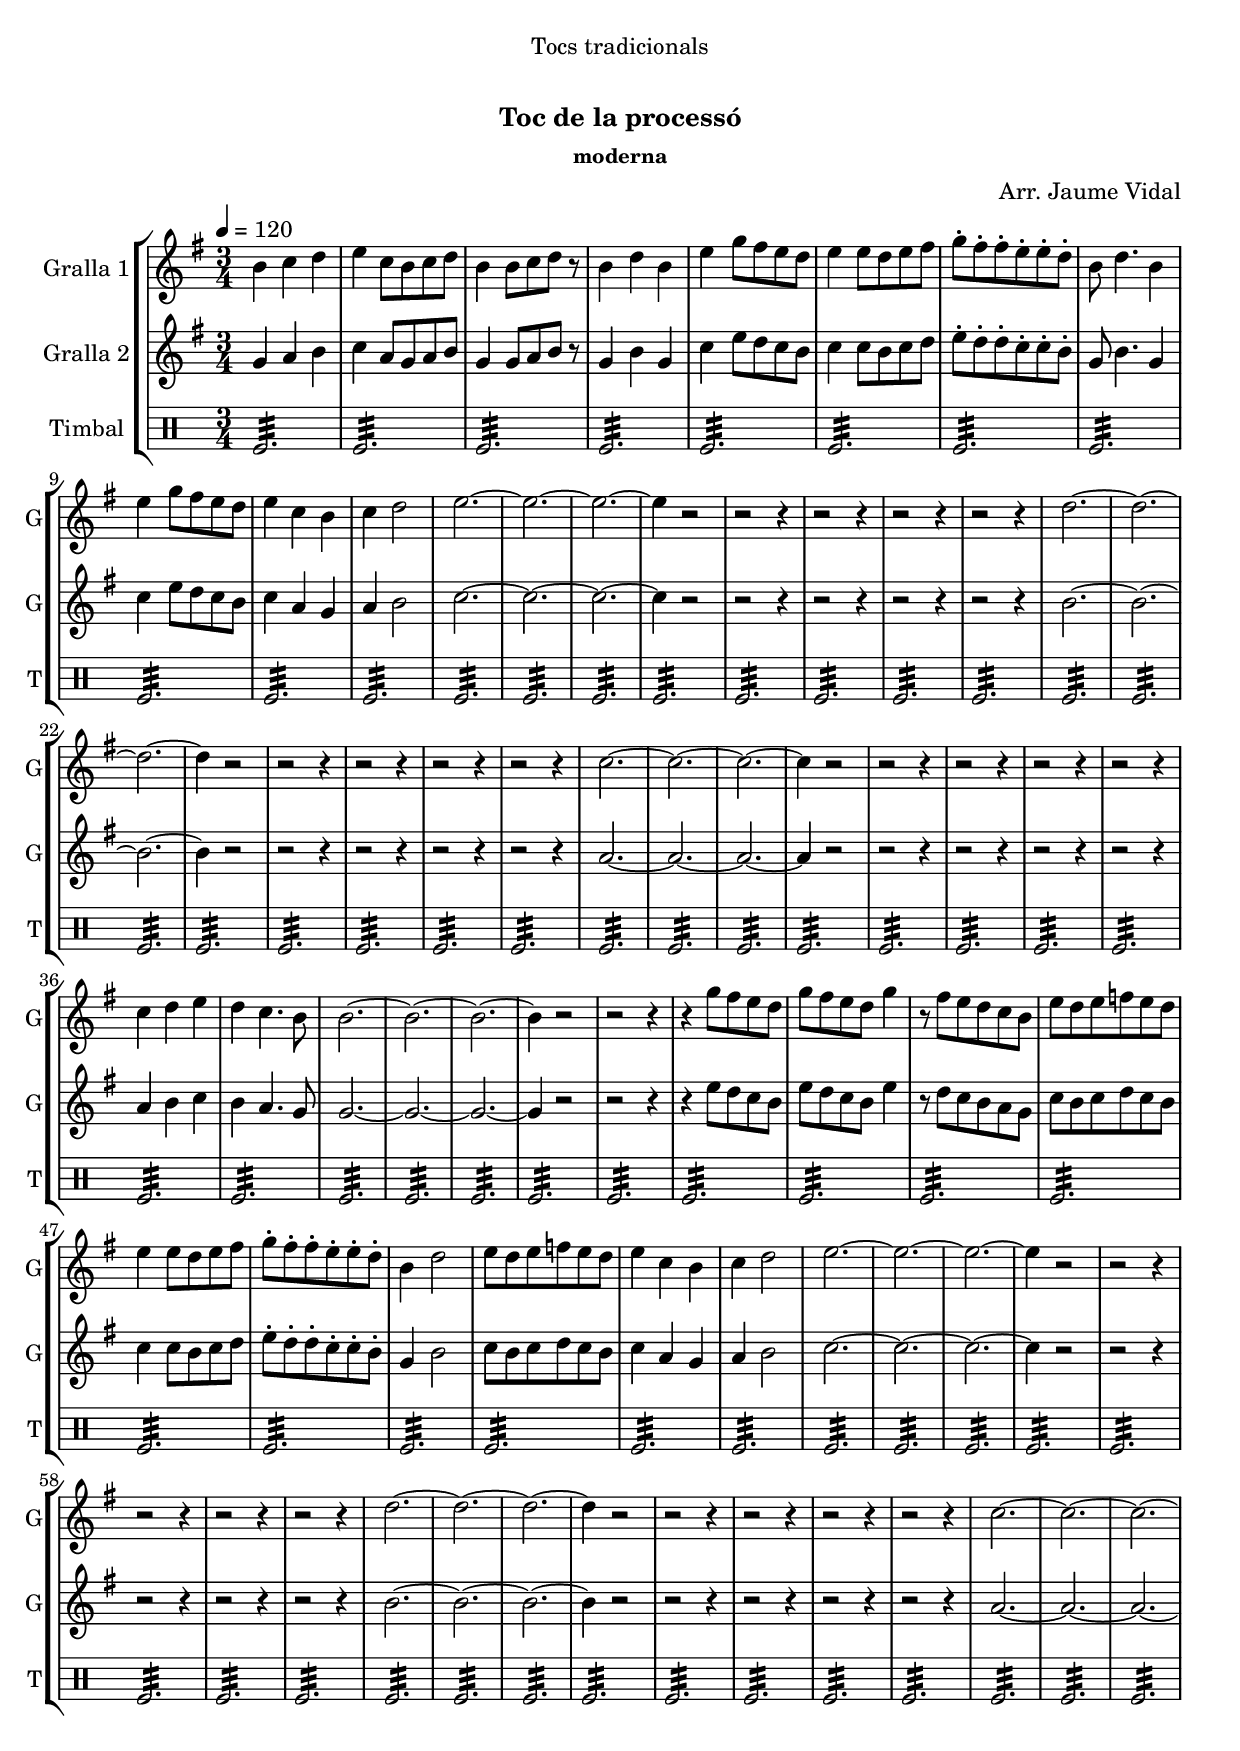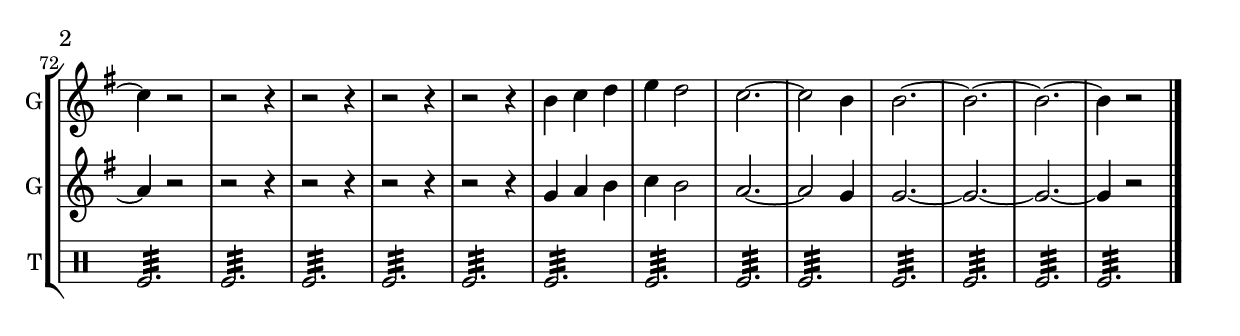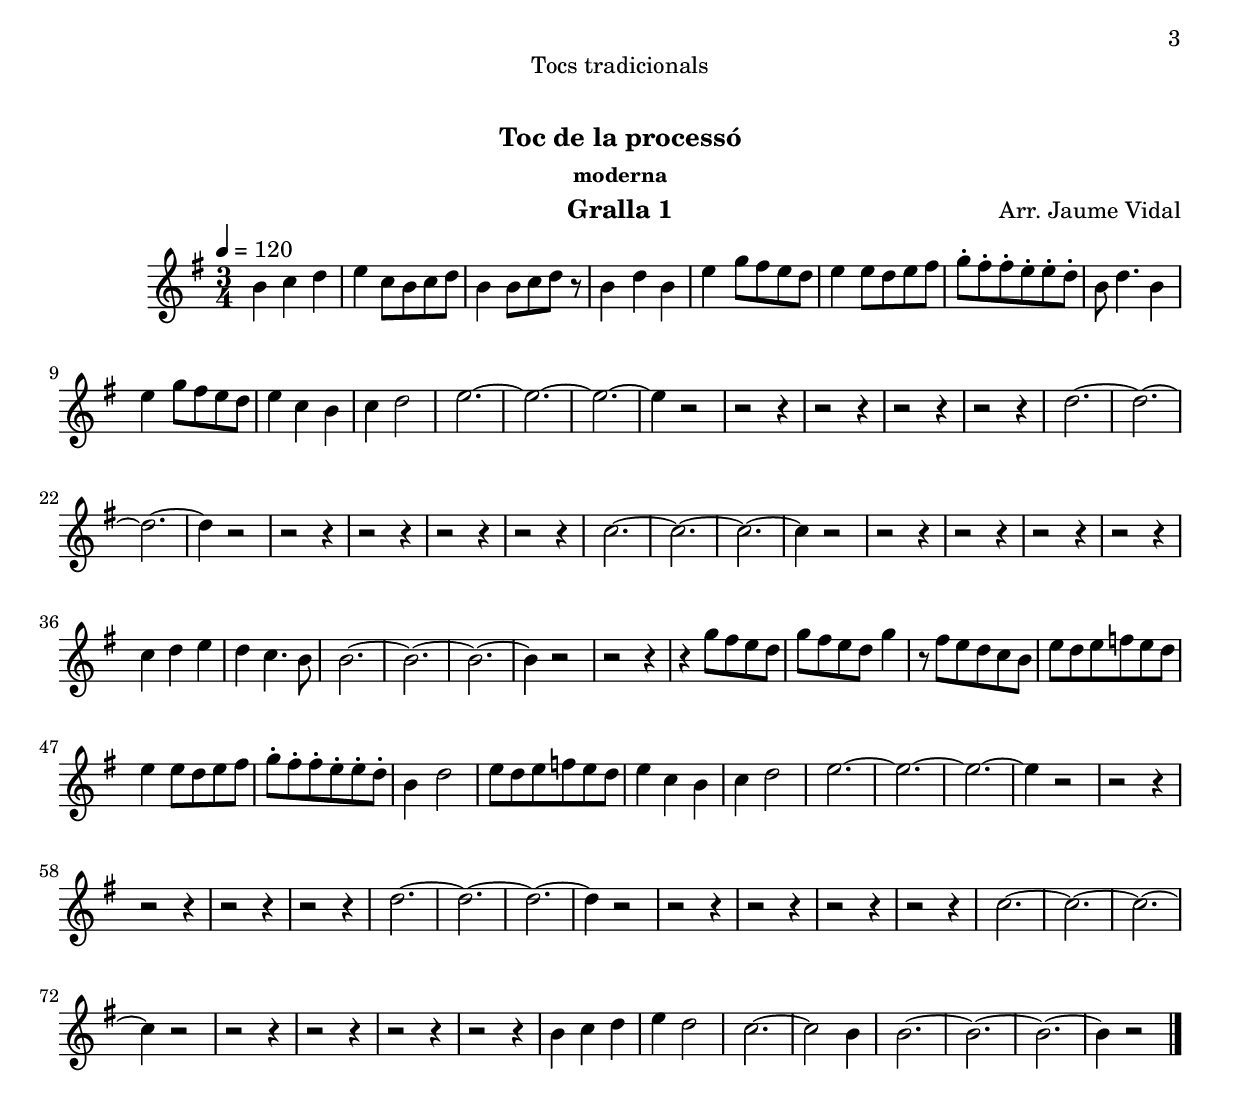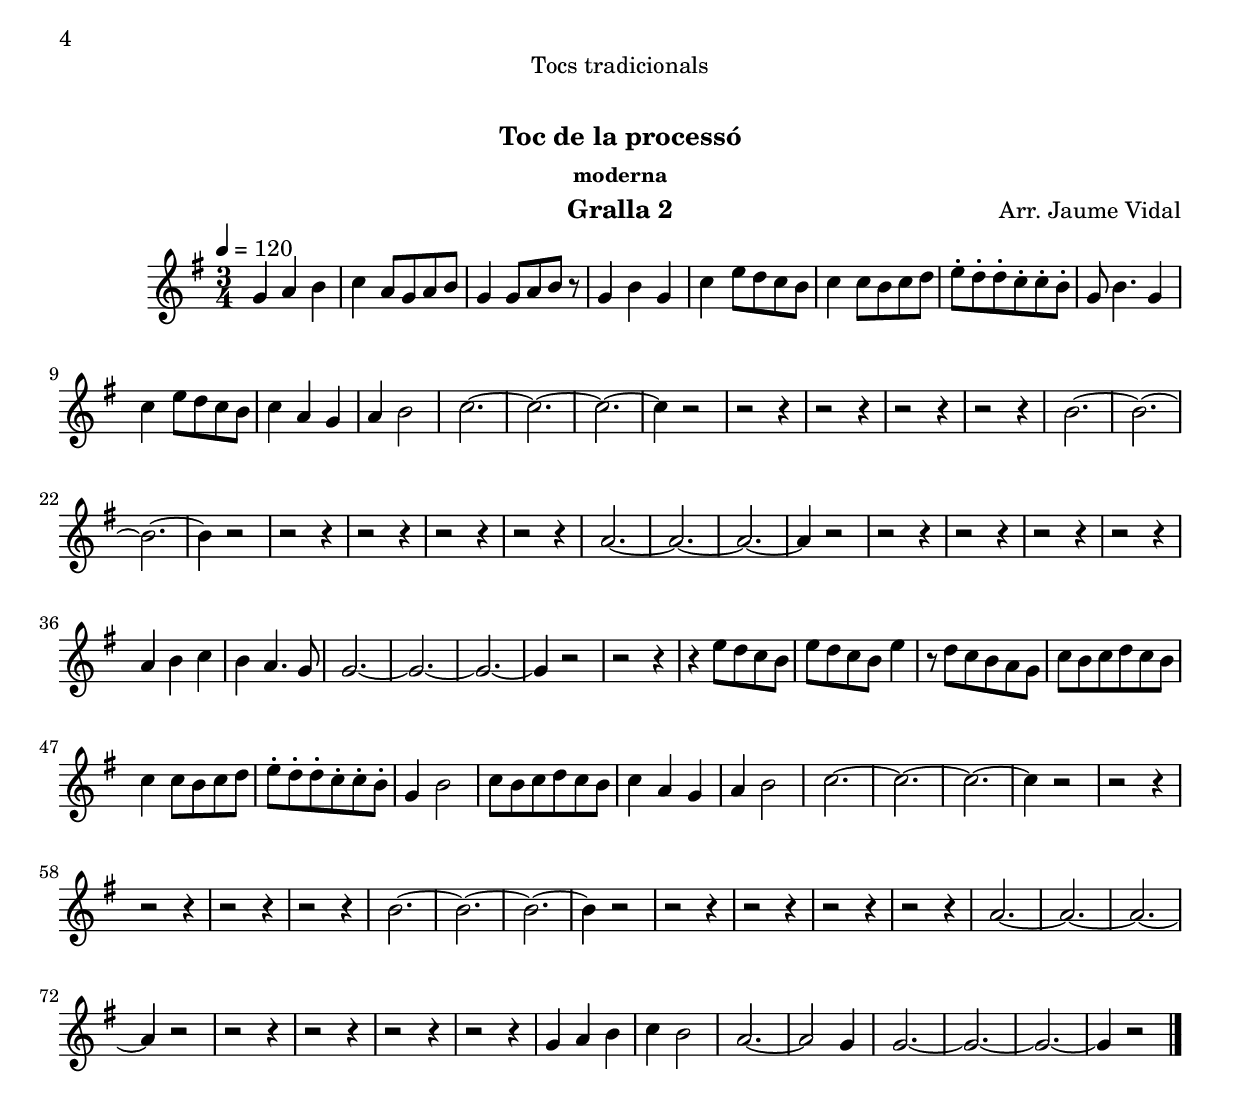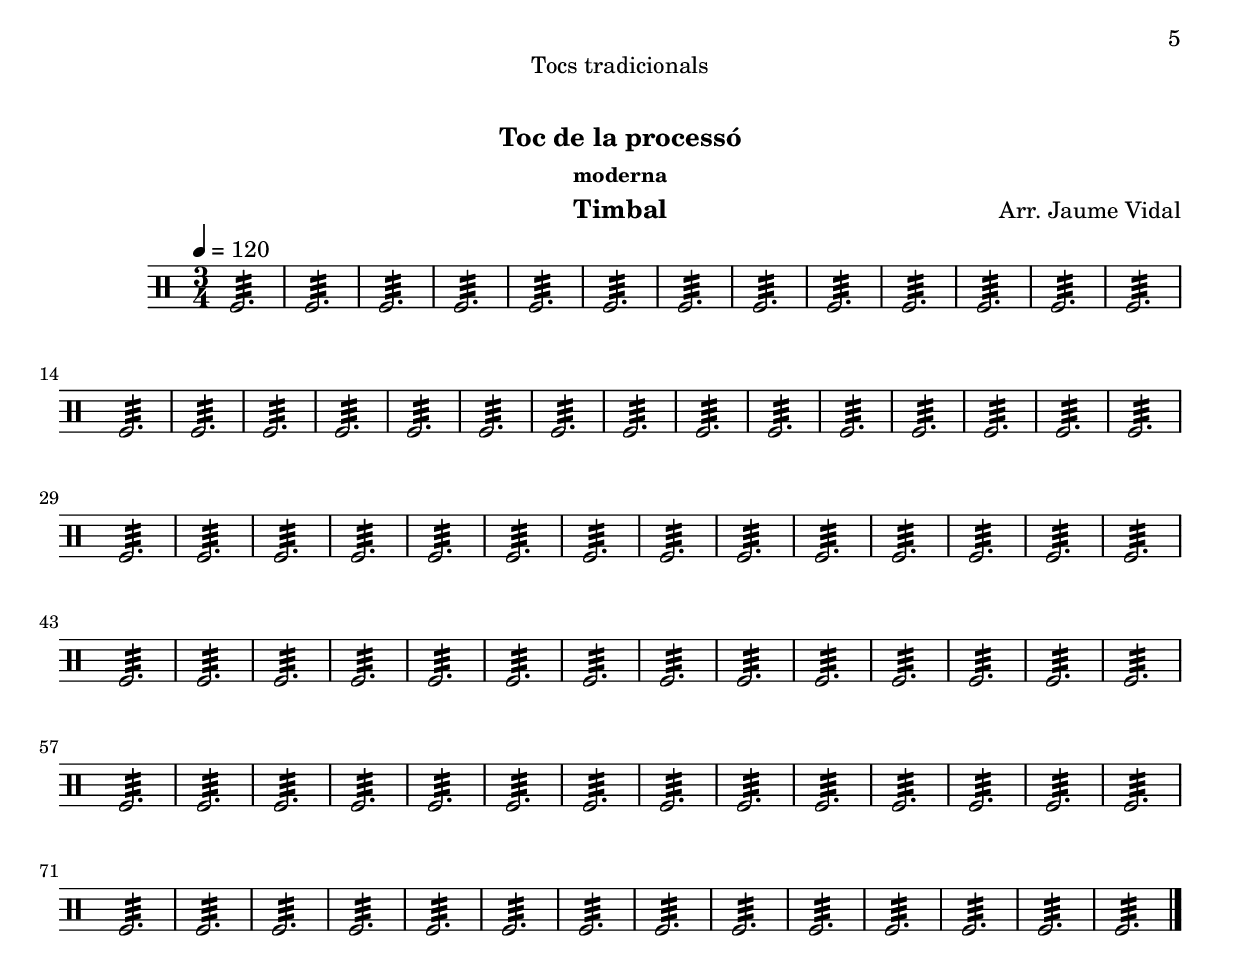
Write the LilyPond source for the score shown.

\version "2.22.1"

\header {
  dedication="Tocs tradicionals"
  title="  "
  subtitle="Toc de la processó"
  subsubtitle="moderna"
  poet=""
  meter=""
  piece=""
  composer="Arr. Jaume Vidal"
  arranger=""
  opus=""
  instrument=""
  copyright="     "
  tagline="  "
}

liniaroAa =
\relative b'
{
  \tempo 4=120
  \clef treble
  \key g \major
  \time 3/4
  b4 c d  |
  e4 c8 b c d  |
  b4 b8 c d r  |
  b4 d b  |
  %05
  e4 g8 fis e d  |
  e4 e8 d e fis  |
  g8-. fis-. fis-. e-. e-. d-.  |
  b8 d4. b4  |
  e4 g8 fis e d  |
  %10
  e4 c b  |
  c4 d2  |
  e2. ~  |
  e2. ~  |
  e2. ~  |
  %15
  e4 r2  |
  r2 r4  |
  r2 r4  |
  r2 r4  |
  r2 r4  |
  %20
  d2. ~  |
  d2. ~  |
  d2. ~  |
  d4 r2  |
  r2 r4  |
  %25
  r2 r4  |
  r2 r4  |
  r2 r4  |
  c2. ~  |
  c2. ~  |
  %30
  c2. ~  |
  c4 r2  |
  r2 r4  |
  r2 r4  |
  r2 r4  |
  %35
  r2 r4  |
  c4 d e  |
  d4 c4. b8  |
  b2. ~  |
  b2. ~  |
  %40
  b2. ~  |
  b4 r2  |
  r2 r4  |
  r4 g'8 fis e d  |
  g8 fis e d g4  |
  %45
  r8 fis e d c b  |
  e8 d e f e d  |
  e4 e8 d e fis  |
  g8-. fis-. fis-. e-. e-. d-.  |
  b4 d2  |
  %50
  e8 d e f e d  |
  e4 c b  |
  c4 d2  |
  e2. ~  |
  e2. ~  |
  %55
  e2. ~  |
  e4 r2  |
  r2 r4  |
  r2 r4  |
  r2 r4  |
  %60
  r2 r4  |
  d2. ~  |
  d2. ~  |
  d2. ~  |
  d4 r2  |
  %65
  r2 r4  |
  r2 r4  |
  r2 r4  |
  r2 r4  |
  c2. ~  |
  %70
  c2. ~  |
  c2. ~  |
  c4 r2  |
  r2 r4  |
  r2 r4  |
  %75
  r2 r4  |
  r2 r4  |
  b4 c d  |
  e4 d2  |
  c2. ~  |
  %80
  c2 b4  |
  b2. ~  |
  b2. ~  |
  b2. ~  |
  b4 r2  \bar "|."
}

liniaroAb =
\relative g'
{
  \tempo 4=120
  \clef treble
  \key g \major
  \time 3/4
  g4 a b  |
  c4 a8 g a b  |
  g4 g8 a b r  |
  g4 b g  |
  %05
  c4 e8 d c b  |
  c4 c8 b c d  |
  e8-. d-. d-. c-. c-. b-.  |
  g8 b4. g4  |
  c4 e8 d c b  |
  %10
  c4 a g  |
  a4 b2  |
  c2. ~  |
  c2. ~  |
  c2. ~  |
  %15
  c4 r2  |
  r2 r4  |
  r2 r4  |
  r2 r4  |
  r2 r4  |
  %20
  b2. ~  |
  b2. ~  |
  b2. ~  |
  b4 r2  |
  r2 r4  |
  %25
  r2 r4  |
  r2 r4  |
  r2 r4  |
  a2. ~  |
  a2. ~  |
  %30
  a2. ~  |
  a4 r2  |
  r2 r4  |
  r2 r4  |
  r2 r4  |
  %35
  r2 r4  |
  a4 b c  |
  b4 a4. g8  |
  g2. ~  |
  g2. ~  |
  %40
  g2. ~  |
  g4 r2  |
  r2 r4  |
  r4 e'8 d c b  |
  e8 d c b e4  |
  %45
  r8 d c b a g  |
  c8 b c d c b  |
  c4 c8 b c d  |
  e8-. d-. d-. c-. c-. b-.  |
  g4 b2  |
  %50
  c8 b c d c b  |
  c4 a g  |
  a4 b2  |
  c2. ~  |
  c2. ~  |
  %55
  c2. ~  |
  c4 r2  |
  r2 r4  |
  r2 r4  |
  r2 r4  |
  %60
  r2 r4  |
  b2. ~  |
  b2. ~  |
  b2. ~  |
  b4 r2  |
  %65
  r2 r4  |
  r2 r4  |
  r2 r4  |
  r2 r4  |
  a2. ~  |
  %70
  a2. ~  |
  a2. ~  |
  a4 r2  |
  r2 r4  |
  r2 r4  |
  %75
  r2 r4  |
  r2 r4  |
  g4 a b  |
  c4 b2  |
  a2. ~  |
  %80
  a2 g4  |
  g2. ~  |
  g2. ~  |
  g2. ~  |
  g4 r2  \bar "|."
}

liniaroAc =
\drummode
{
  \tempo 4=120
  \time 3/4
  tomfl2.:32  |
  tomfl2.:32  |
  tomfl2.:32  |
  tomfl2.:32  |
  %05
  tomfl2.:32  |
  tomfl2.:32  |
  tomfl2.:32  |
  tomfl2.:32  |
  tomfl2.:32  |
  %10
  tomfl2.:32  |
  tomfl2.:32  |
  tomfl2.:32  |
  tomfl2.:32  |
  tomfl2.:32  |
  %15
  tomfl2.:32  |
  tomfl2.:32  |
  tomfl2.:32  |
  tomfl2.:32  |
  tomfl2.:32  |
  %20
  tomfl2.:32  |
  tomfl2.:32  |
  tomfl2.:32  |
  tomfl2.:32  |
  tomfl2.:32  |
  %25
  tomfl2.:32  |
  tomfl2.:32  |
  tomfl2.:32  |
  tomfl2.:32  |
  tomfl2.:32  |
  %30
  tomfl2.:32  |
  tomfl2.:32  |
  tomfl2.:32  |
  tomfl2.:32  |
  tomfl2.:32  |
  %35
  tomfl2.:32  |
  tomfl2.:32  |
  tomfl2.:32  |
  tomfl2.:32  |
  tomfl2.:32  |
  %40
  tomfl2.:32  |
  tomfl2.:32  |
  tomfl2.:32  |
  tomfl2.:32  |
  tomfl2.:32  |
  %45
  tomfl2.:32  |
  tomfl2.:32  |
  tomfl2.:32  |
  tomfl2.:32  |
  tomfl2.:32  |
  %50
  tomfl2.:32  |
  tomfl2.:32  |
  tomfl2.:32  |
  tomfl2.:32  |
  tomfl2.:32  |
  %55
  tomfl2.:32  |
  tomfl2.:32  |
  tomfl2.:32  |
  tomfl2.:32  |
  tomfl2.:32  |
  %60
  tomfl2.:32  |
  tomfl2.:32  |
  tomfl2.:32  |
  tomfl2.:32  |
  tomfl2.:32  |
  %65
  tomfl2.:32  |
  tomfl2.:32  |
  tomfl2.:32  |
  tomfl2.:32  |
  tomfl2.:32  |
  %70
  tomfl2.:32  |
  tomfl2.:32  |
  tomfl2.:32  |
  tomfl2.:32  |
  tomfl2.:32  |
  %75
  tomfl2.:32  |
  tomfl2.:32  |
  tomfl2.:32  |
  tomfl2.:32  |
  tomfl2.:32  |
  %80
  tomfl2.:32  |
  tomfl2.:32  |
  tomfl2.:32  |
  tomfl2.:32  |
  tomfl2.:32  \bar "|."
}

\bookpart {
  \score {
    \new StaffGroup {
      \override Score.RehearsalMark #'self-alignment-X = #LEFT
      <<
        \new Staff \with {instrumentName = #"Gralla 1" shortInstrumentName = #"G"} \liniaroAa
        \new Staff \with {instrumentName = #"Gralla 2" shortInstrumentName = #"G"} \liniaroAb
        \new DrumStaff \with {instrumentName = #"Timbal" shortInstrumentName = #"T"} \liniaroAc
      >>
    }
    \layout {}
  }
  \score { \unfoldRepeats
    \new StaffGroup {
      \override Score.RehearsalMark #'self-alignment-X = #LEFT
      <<
        \new Staff \with {instrumentName = #"Gralla 1" shortInstrumentName = #"G"} \liniaroAa
        \new Staff \with {instrumentName = #"Gralla 2" shortInstrumentName = #"G"} \liniaroAb
        \new DrumStaff \with {instrumentName = #"Timbal" shortInstrumentName = #"T"} \liniaroAc
      >>
    }
    \midi {
      \set Staff.midiInstrument = "oboe"
      \set DrumStaff.midiInstrument = "drums"
    }
  }
}

\bookpart {
  \header {instrument="Gralla 1"}
  \score {
    \new StaffGroup {
      \override Score.RehearsalMark #'self-alignment-X = #LEFT
      <<
        \new Staff \liniaroAa
      >>
    }
    \layout {}
  }
  \score { \unfoldRepeats
    \new StaffGroup {
      \override Score.RehearsalMark #'self-alignment-X = #LEFT
      <<
        \new Staff \liniaroAa
      >>
    }
    \midi {
      \set Staff.midiInstrument = "oboe"
      \set DrumStaff.midiInstrument = "drums"
    }
  }
}

\bookpart {
  \header {instrument="Gralla 2"}
  \score {
    \new StaffGroup {
      \override Score.RehearsalMark #'self-alignment-X = #LEFT
      <<
        \new Staff \liniaroAb
      >>
    }
    \layout {}
  }
  \score { \unfoldRepeats
    \new StaffGroup {
      \override Score.RehearsalMark #'self-alignment-X = #LEFT
      <<
        \new Staff \liniaroAb
      >>
    }
    \midi {
      \set Staff.midiInstrument = "oboe"
      \set DrumStaff.midiInstrument = "drums"
    }
  }
}

\bookpart {
  \header {instrument="Timbal"}
  \score {
    \new StaffGroup {
      \override Score.RehearsalMark #'self-alignment-X = #LEFT
      <<
        \new DrumStaff \liniaroAc
      >>
    }
    \layout {}
  }
  \score { \unfoldRepeats
    \new StaffGroup {
      \override Score.RehearsalMark #'self-alignment-X = #LEFT
      <<
        \new DrumStaff \liniaroAc
      >>
    }
    \midi {
      \set Staff.midiInstrument = "oboe"
      \set DrumStaff.midiInstrument = "drums"
    }
  }
}

